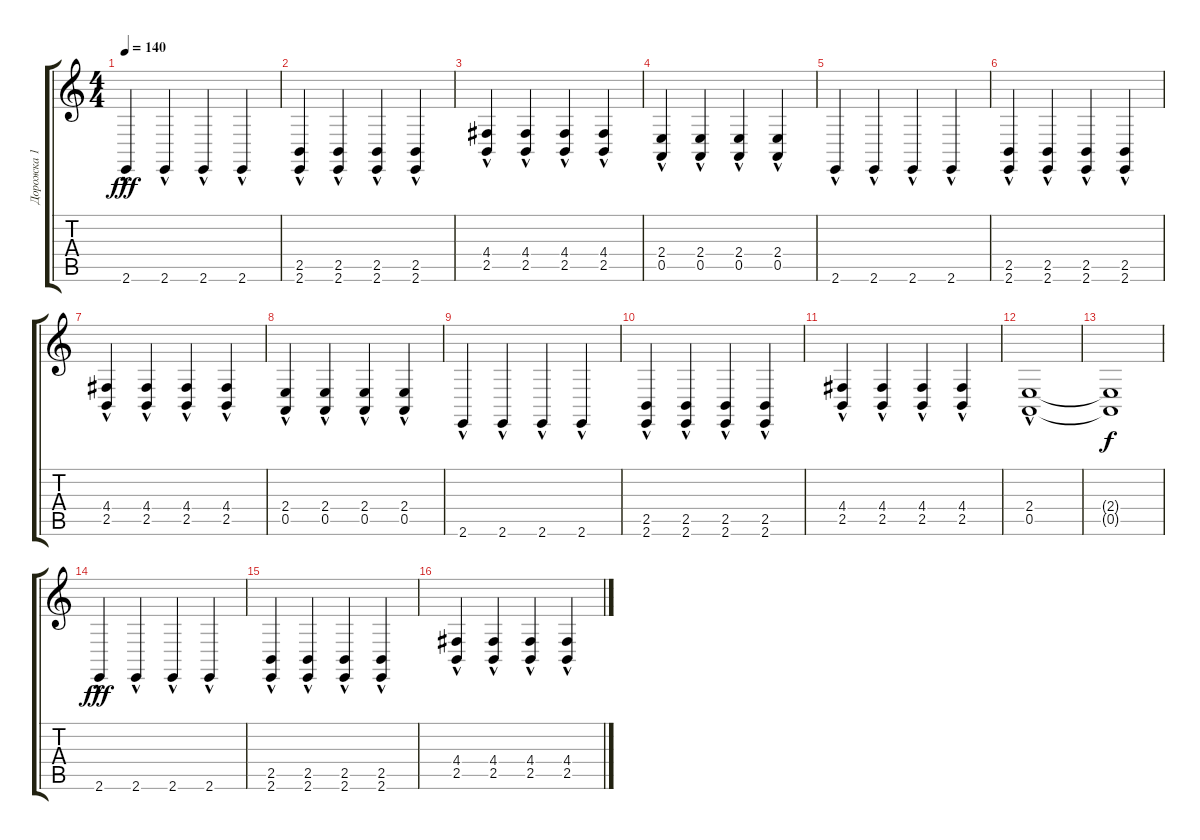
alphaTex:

\track ("Дорожка 1" "Дорожка 1") {instrument acousticgrandpiano}
\staff {score tabs}
\tuning (E4 B3 G3 D3 A2 D2) {hide}
\ts (4 4)
\tempo 140
\clef g2
\ks c
2.6{hac}.4{dy fff} 2.6{hac}.4 2.6{hac}.4 2.6{hac}.4 |
(2.5 2.6{hac}).4 (2.5 2.6{hac}).4 (2.5 2.6{hac}).4 (2.5 2.6{hac}).4 |
(4.4{hac} 2.5{hac}).4 (4.4{hac} 2.5{hac}).4 (4.4{hac} 2.5{hac}).4 (4.4{hac} 2.5{hac}).4 |
(2.4{hac} 0.5{hac}).4 (2.4{hac} 0.5{hac}).4 (2.4{hac} 0.5{hac}).4 (2.4{hac} 0.5{hac}).4 |
2.6{hac}.4 2.6{hac}.4 2.6{hac}.4 2.6{hac}.4 |
(2.5 2.6{hac}).4 (2.5 2.6{hac}).4 (2.5 2.6{hac}).4 (2.5 2.6{hac}).4 |
(4.4{hac} 2.5{hac}).4 (4.4{hac} 2.5{hac}).4 (4.4{hac} 2.5{hac}).4 (4.4{hac} 2.5{hac}).4 |
(2.4{hac} 0.5{hac}).4 (2.4{hac} 0.5{hac}).4 (2.4{hac} 0.5{hac}).4 (2.4{hac} 0.5{hac}).4 |
2.6{hac}.4 2.6{hac}.4 2.6{hac}.4 2.6{hac}.4 |
(2.5 2.6{hac}).4 (2.5 2.6{hac}).4 (2.5 2.6{hac}).4 (2.5 2.6{hac}).4 |
(4.4{hac} 2.5{hac}).4 (4.4{hac} 2.5{hac}).4 (4.4{hac} 2.5{hac}).4 (4.4{hac} 2.5{hac}).4 |
(2.4{hac} 0.5{hac}).1 |
(2.4{t} 0.5{t}).1{dy f} |
2.6{hac}.4{dy fff} 2.6{hac}.4 2.6{hac}.4 2.6{hac}.4 |
(2.5 2.6{hac}).4 (2.5 2.6{hac}).4 (2.5 2.6{hac}).4 (2.5 2.6{hac}).4 |
(4.4{hac} 2.5{hac}).4 (4.4{hac} 2.5{hac}).4 (4.4{hac} 2.5{hac}).4 (4.4{hac} 2.5{hac}).4
